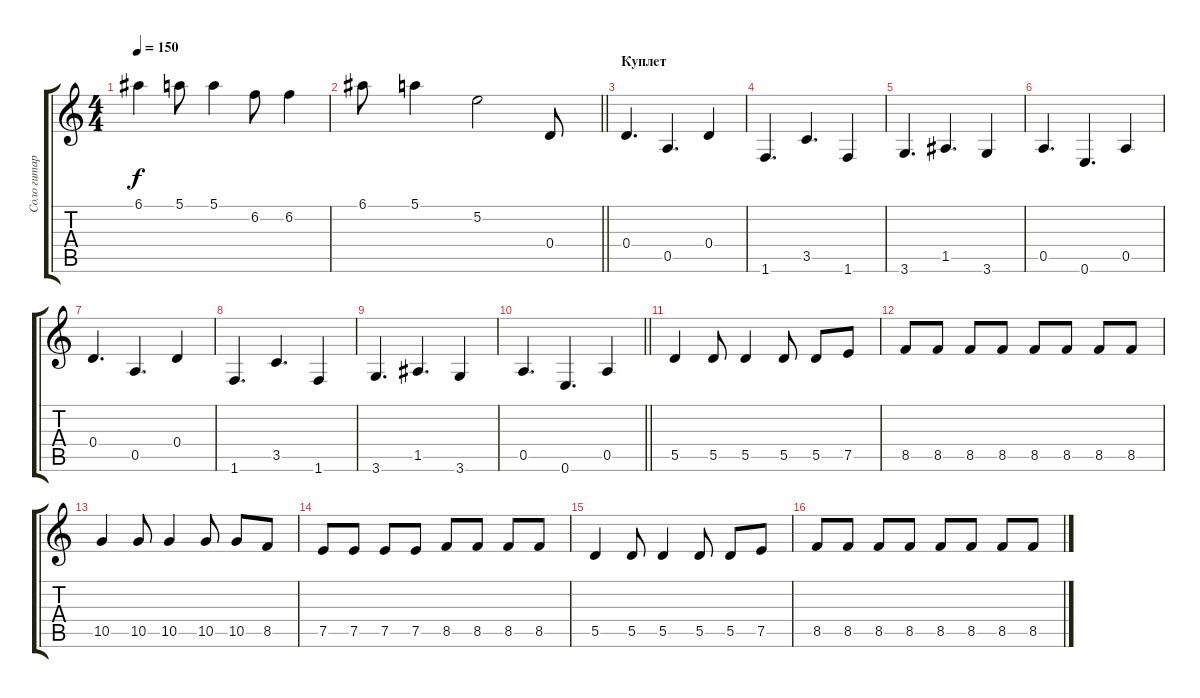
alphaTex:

\track ("Соло гитара" "Соло гитар") {instrument acousticguitarsteel}
\staff {score tabs}
\tuning (E4 B3 G3 D3 A2 E2) {hide}
\ts (4 4)
\tempo 150
\clef g2
\ks c
6.1.4{dy f} 5.1.8 5.1.4 6.2.8 6.2.4 |
\barLineRight lightlight
6.1.8 5.1.4 5.2.2 0.4.8 |
\section ("" "Куплет")
0.4.4{d} 0.5.4{d} 0.4.4 |
1.6.4{d} 3.5.4{d} 1.6.4 |
3.6.4{d} 1.5.4{d} 3.6.4 |
0.5.4{d} 0.6.4{d} 0.5.4 |
0.4.4{d} 0.5.4{d} 0.4.4 |
1.6.4{d} 3.5.4{d} 1.6.4 |
3.6.4{d} 1.5.4{d} 3.6.4 |
\barLineRight lightlight
0.5.4{d} 0.6.4{d} 0.5.4 |
\section ("" " ")
5.5.4 5.5.8 5.5.4 5.5.8 5.5.8 7.5.8 |
8.5.8 8.5.8 8.5.8 8.5.8 8.5.8 8.5.8 8.5.8 8.5.8 |
10.5.4 10.5.8 10.5.4 10.5.8 10.5.8 8.5.8 |
7.5.8 7.5.8 7.5.8 7.5.8 8.5.8 8.5.8 8.5.8 8.5.8 |
5.5.4 5.5.8 5.5.4 5.5.8 5.5.8 7.5.8 |
8.5.8 8.5.8 8.5.8 8.5.8 8.5.8 8.5.8 8.5.8 8.5.8
